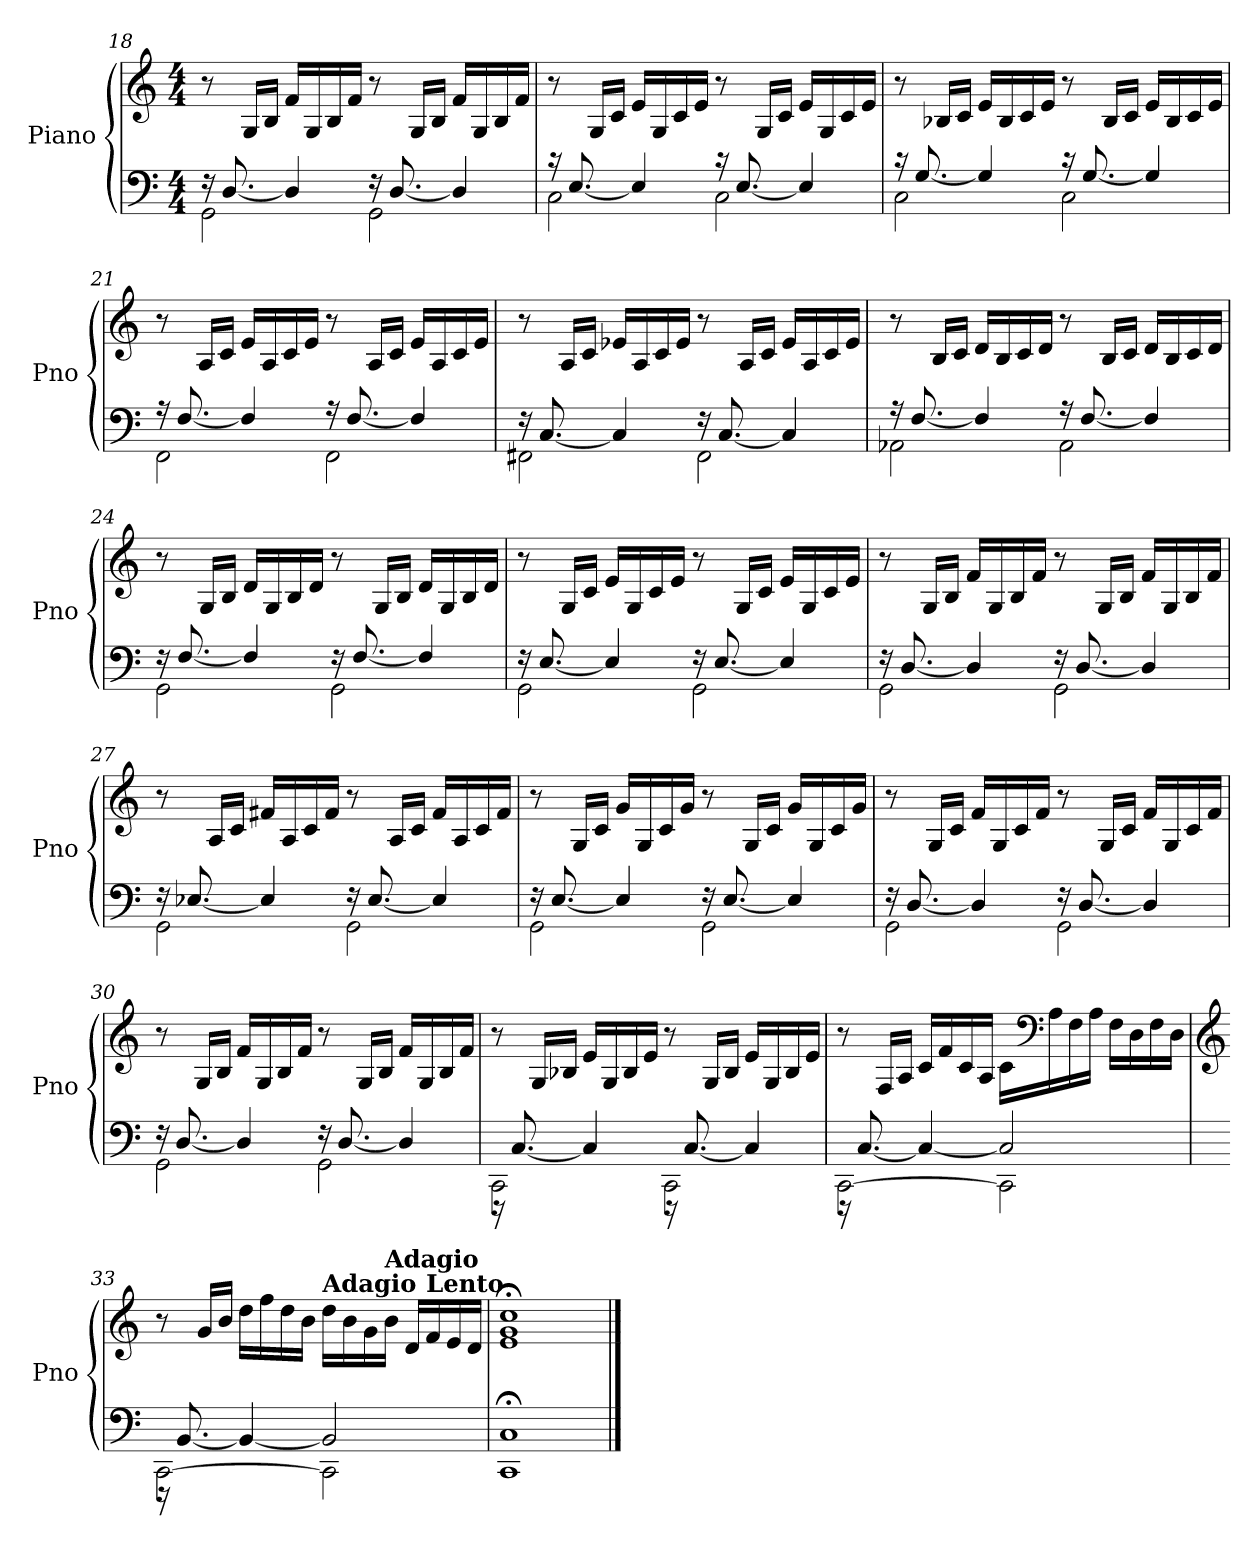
**kern	**kern
*part1	*part1
*staff2	*staff1
*I"Piano	*
*I'Pno	*
*clefF4	*clefG2
*k[]	*k[]
*M4/4	*M4/4
=18	=18
*^	*
2GG\	16rF	8r
.	[8.D/	.
.	.	16G/LL
.	.	16B/JJ
.	4D/]	16f/LL
.	.	16G/
.	.	16B/
.	.	16f/JJ
2GG\	16rF	8r
.	[8.D/	.
.	.	16G/LL
.	.	16B/JJ
.	4D/]	16f/LL
.	.	16G/
.	.	16B/
.	.	16f/JJ
!!LO:LB:g=z
=19	=19	=19
2C\	16rc	8r
.	[8.E/	.
.	.	16G/LL
.	.	16c/JJ
.	4E/]	16e/LL
.	.	16G/
.	.	16c/
.	.	16e/JJ
2C\	16rc	8r
.	[8.E/	.
.	.	16G/LL
.	.	16c/JJ
.	4E/]	16e/LL
.	.	16G/
.	.	16c/
.	.	16e/JJ
=20	=20	=20
2C\	16rc	8r
.	[8.G/	.
.	.	16B-X/LL
.	.	16c/JJ
.	4G/]	16e/LL
.	.	16B-/
.	.	16c/
.	.	16e/JJ
2C\	16rc	8r
.	[8.G/	.
.	.	16B-/LL
.	.	16c/JJ
.	4G/]	16e/LL
.	.	16B-/
.	.	16c/
.	.	16e/JJ
=21	=21	=21
2FF\	16rA	8r
.	[8.F/	.
.	.	16A/LL
.	.	16c/JJ
.	4F/]	16e/LL
.	.	16A/
.	.	16c/
.	.	16e/JJ
2FF\	16rA	8r
.	[8.F/	.
.	.	16A/LL
.	.	16c/JJ
.	4F/]	16e/LL
.	.	16A/
.	.	16c/
.	.	16e/JJ
!!LO:LB:g=z
=22	=22	=22
2FF#X\	16rF	8r
.	[8.C/	.
.	.	16A/LL
.	.	16c/JJ
.	4C/]	16e-X/LL
.	.	16A/
.	.	16c/
.	.	16e-/JJ
2FF#\	16rF	8r
.	[8.C/	.
.	.	16A/LL
.	.	16c/JJ
.	4C/]	16e-/LL
.	.	16A/
.	.	16c/
.	.	16e-/JJ
=23	=23	=23
2AA-X\	16rA	8r
.	[8.F/	.
.	.	16B/LL
.	.	16c/JJ
.	4F/]	16d/LL
.	.	16B/
.	.	16c/
.	.	16d/JJ
2AA-\	16rA	8r
.	[8.F/	.
.	.	16B/LL
.	.	16c/JJ
.	4F/]	16d/LL
.	.	16B/
.	.	16c/
.	.	16d/JJ
!!LO:LB:g=z
=24	=24	=24
2GG\	16rF	8r
.	[8.F/	.
.	.	16G/LL
.	.	16B/JJ
.	4F/]	16d/LL
.	.	16G/
.	.	16B/
.	.	16d/JJ
2GG\	16rF	8r
.	[8.F/	.
.	.	16G/LL
.	.	16B/JJ
.	4F/]	16d/LL
.	.	16G/
.	.	16B/
.	.	16d/JJ
!!LO:LB:g=z
=25	=25	=25
2GG\	16rF	8r
.	[8.E/	.
.	.	16G/LL
.	.	16c/JJ
.	4E/]	16e/LL
.	.	16G/
.	.	16c/
.	.	16e/JJ
2GG\	16rF	8r
.	[8.E/	.
.	.	16G/LL
.	.	16c/JJ
.	4E/]	16e/LL
.	.	16G/
.	.	16c/
.	.	16e/JJ
=26	=26	=26
2GG\	16rF	8r
.	[8.D/	.
.	.	16G/LL
.	.	16B/JJ
.	4D/]	16f/LL
.	.	16G/
.	.	16B/
.	.	16f/JJ
2GG\	16rF	8r
.	[8.D/	.
.	.	16G/LL
.	.	16B/JJ
.	4D/]	16f/LL
.	.	16G/
.	.	16B/
.	.	16f/JJ
=27	=27	=27
2GG\	16rF	8r
.	[8.E-X/	.
.	.	16A/LL
.	.	16c/JJ
.	4E-/]	16f#X/LL
.	.	16A/
.	.	16c/
.	.	16f#/JJ
2GG\	16rF	8r
.	[8.E-/	.
.	.	16A/LL
.	.	16c/JJ
.	4E-/]	16f#/LL
.	.	16A/
.	.	16c/
.	.	16f#/JJ
!!LO:LB:g=z
=28	=28	=28
2GG\	16rF	8r
.	[8.E/	.
.	.	16G/LL
.	.	16c/JJ
.	4E/]	16g/LL
.	.	16G/
.	.	16c/
.	.	16g/JJ
2GG\	16rF	8r
.	[8.E/	.
.	.	16G/LL
.	.	16c/JJ
.	4E/]	16g/LL
.	.	16G/
.	.	16c/
.	.	16g/JJ
=29	=29	=29
2GG\	16rF	8r
.	[8.D/	.
.	.	16G/LL
.	.	16c/JJ
.	4D/]	16f/LL
.	.	16G/
.	.	16c/
.	.	16f/JJ
2GG\	16rF	8r
.	[8.D/	.
.	.	16G/LL
.	.	16c/JJ
.	4D/]	16f/LL
.	.	16G/
.	.	16c/
.	.	16f/JJ
=30	=30	=30
2GG\	16rF	8r
.	[8.D/	.
.	.	16G/LL
.	.	16B/JJ
.	4D/]	16f/LL
.	.	16G/
.	.	16B/
.	.	16f/JJ
2GG\	16rF	8r
.	[8.D/	.
.	.	16G/LL
.	.	16B/JJ
.	4D/]	16f/LL
.	.	16G/
.	.	16B/
.	.	16f/JJ
!!LO:LB:g=z
=31	=31	=31
2CC\	16r	8r
.	[8.C/	.
.	.	16G/LL
.	.	16B-X/JJ
.	4C/]	16e/LL
.	.	16G/
.	.	16B-/
.	.	16e/JJ
2CC\	16r	8r
.	[8.C/	.
.	.	16G/LL
.	.	16B-/JJ
.	4C/]	16e/LL
.	.	16G/
.	.	16B-/
.	.	16e/JJ
=32	=32	=32
[2CC\	16r	8r
.	[8.C/	.
.	.	16F/LL
.	.	16A/JJ
.	4C/_	16c/LL
.	.	16f/
.	.	16c/
.	.	16A/JJ
2CC\]	2C/]	16c\LL
*	*	*clefF4
.	.	16A\
.	.	16F\
.	.	16A\JJ
.	.	16F\LL
.	.	16D\
.	.	16F\
.	.	16D\JJ
=33	=33	=33
*	*	*clefG2
[2CC\	16r	8r
.	[8.BB/	.
.	.	16g/LL
.	.	16b/JJ
.	4BB/_	16dd\LL
.	.	16ff\
.	.	16dd\
.	.	16b\JJ
!	!	!LO:TX:a:B:t=Adagio
2CC\]	2BB/]	16dd\LL
.	.	16b\
.	.	16g\
!	!	!LO:TX:a:B:t=Adagio
.	.	16b\JJ
.	.	16d/LL
!	!	!LO:TX:a:B:t=Lento
.	.	16f/
.	.	16e/
.	.	16d/JJ
*v	*v	*
!!LO:PB:g=z
=34	=34
1CC; 1C;	1e;< 1g;< 1cc;<
==	==
*-	*-
